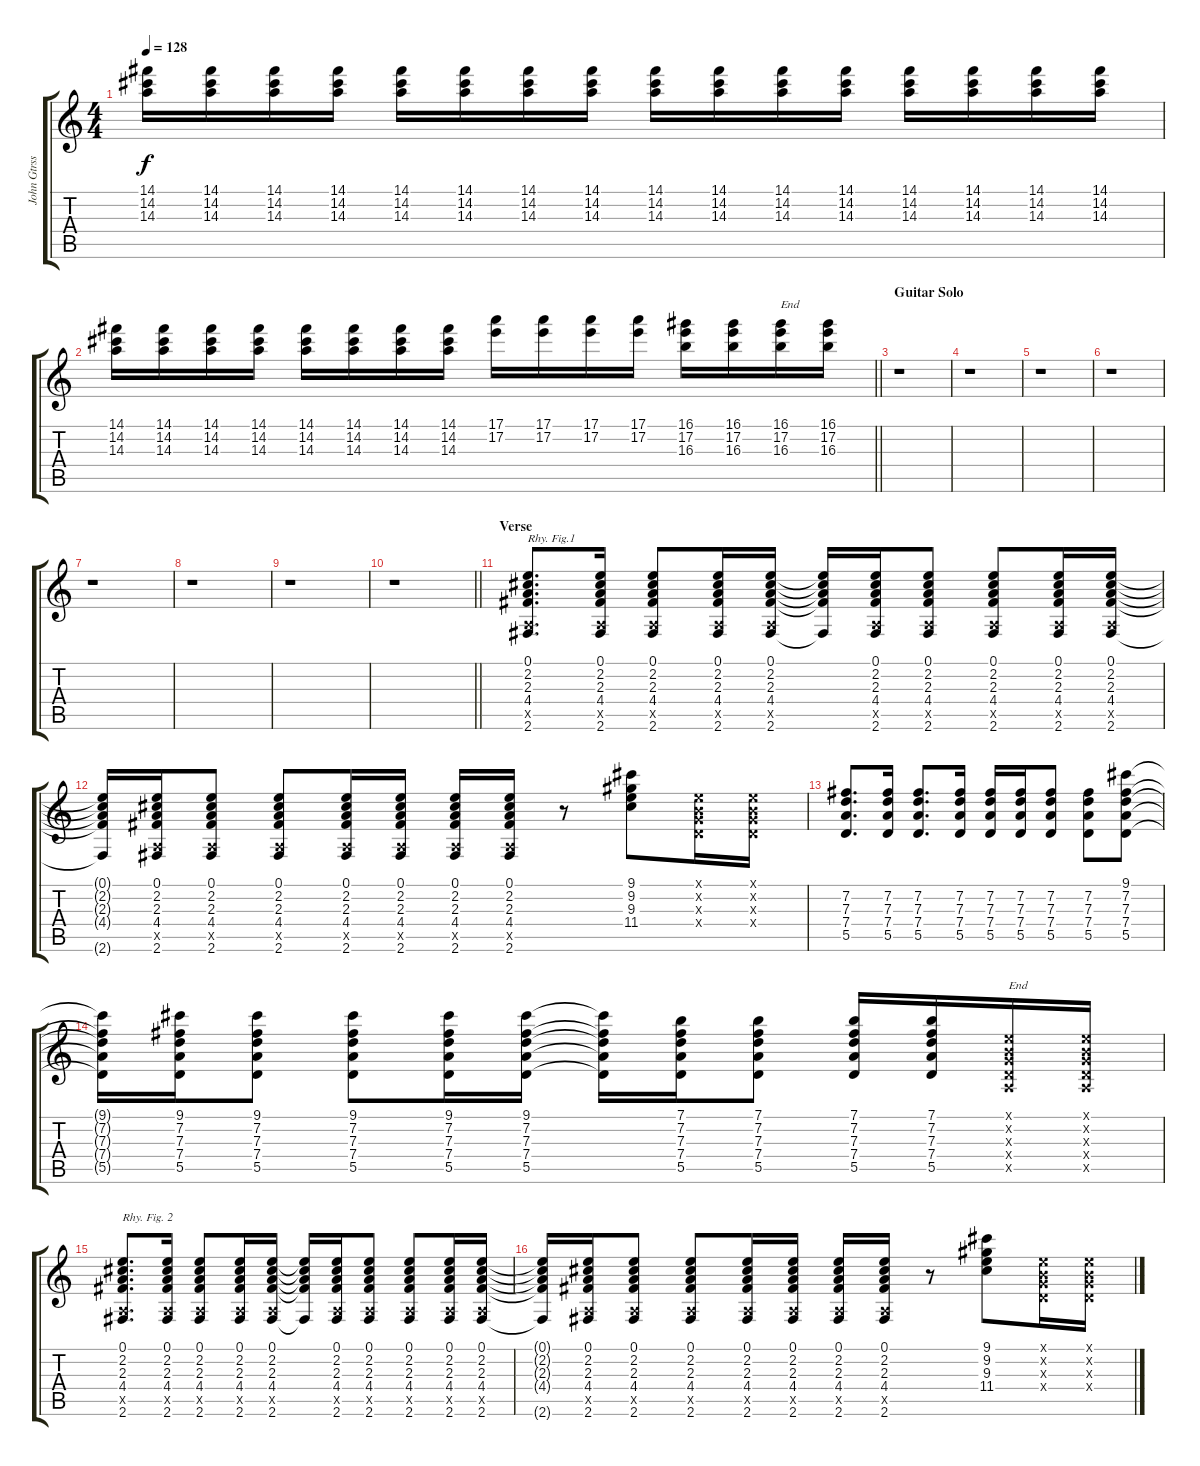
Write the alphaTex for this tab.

\track ("John Gtrsss.1 (clean)" "John Gtrss") {instrument electricguitarclean}
\staff {score tabs}
\tuning (E4 B3 G3 D3 A2 E2) {hide}
\ts (4 4)
\tempo 128
\clef g2
\ks c
(14.1 14.2 14.3).16{dy f} (14.1 14.2 14.3).16 (14.1 14.2 14.3).16 (14.1 14.2 14.3).16 (14.1 14.2 14.3).16 (14.1 14.2 14.3).16 (14.1 14.2 14.3).16 (14.1 14.2 14.3).16 (14.1 14.2 14.3).16 (14.1 14.2 14.3).16 (14.1 14.2 14.3).16 (14.1 14.2 14.3).16 (14.1 14.2 14.3).16 (14.1 14.2 14.3).16 (14.1 14.2 14.3).16 (14.1 14.2 14.3).16 |
\barLineRight lightlight
(14.1 14.2 14.3).16 (14.1 14.2 14.3).16 (14.1 14.2 14.3).16 (14.1 14.2 14.3).16 (14.1 14.2 14.3).16 (14.1 14.2 14.3).16 (14.1 14.2 14.3).16 (14.1 14.2 14.3).16 (17.1 17.2).16 (17.1 17.2).16 (17.1 17.2).16 (17.1 17.2).16 (16.1 17.2 16.3).16 (16.1 17.2 16.3).16 (16.1 17.2 16.3).16{txt "End"} (16.1 17.2 16.3).16 |
\section ("" "Guitar Solo")
r.1 |
r.1 |
r.1 |
r.1 |
r.1 |
r.1 |
r.1 |
\barLineRight lightlight
r.1 |
\section ("" "Verse")
(0.1 2.2 2.3 4.4 0.5{x} 2.6).8{d txt "Rhy. Fig.1"} (0.1 2.2 2.3 4.4 0.5{x} 2.6).16 (0.1 2.2 2.3 4.4 0.5{x} 2.6).8 (0.1 2.2 2.3 4.4 0.5{x} 2.6).16 (0.1 2.2 2.3 4.4 0.5{x} 2.6).16 (0.1{t} 2.2{t} 2.3{t} 4.4{t} 2.6{t}).16 (0.1 2.2 2.3 4.4 0.5{x} 2.6).16 (0.1 2.2 2.3 4.4 0.5{x} 2.6).8 (0.1 2.2 2.3 4.4 0.5{x} 2.6).8 (0.1 2.2 2.3 4.4 0.5{x} 2.6).16 (0.1 2.2 2.3 4.4 0.5{x} 2.6).16 |
(0.1{t} 2.2{t} 2.3{t} 4.4{t} 2.6{t}).16 (0.1 2.2 2.3 4.4 0.5{x} 2.6).16 (0.1 2.2 2.3 4.4 0.5{x} 2.6).8 (0.1 2.2 2.3 4.4 0.5{x} 2.6).8 (0.1 2.2 2.3 4.4 0.5{x} 2.6).16 (0.1 2.2 2.3 4.4 0.5{x} 2.6).16 (0.1 2.2 2.3 4.4 0.5{x} 2.6).16 (0.1 2.2 2.3 4.4 0.5{x} 2.6).16 r.8 (9.1 9.2 9.3 11.4).8 (0.1{x} 0.2{x} 0.3{x} 0.4{x}).16 (0.1{x} 0.2{x} 0.3{x} 0.4{x}).16 |
(7.2 7.3 7.4 5.5).8{d} (7.2 7.3 7.4 5.5).16 (7.2 7.3 7.4 5.5).8{d} (7.2 7.3 7.4 5.5).16 (7.2 7.3 7.4 5.5).16 (7.2 7.3 7.4 5.5).16 (7.2 7.3 7.4 5.5).8 (7.2 7.3 7.4 5.5).8 (9.1 7.2 7.3 7.4 5.5).8 |
(9.1{t} 7.2{t} 7.3{t} 7.4{t} 5.5{t}).16 (9.1 7.2 7.3 7.4 5.5).16 (9.1 7.2 7.3 7.4 5.5).8 (9.1 7.2 7.3 7.4 5.5).8 (9.1 7.2 7.3 7.4 5.5).16 (9.1 7.2 7.3 7.4 5.5).16 (9.1{t} 7.2{t} 7.3{t} 7.4{t} 5.5{t}).16 (7.1 7.2 7.3 7.4 5.5).16 (7.1 7.2 7.3 7.4 5.5).8 (7.1 7.2 7.3 7.4 5.5).16 (7.1 7.2 7.3 7.4 5.5).16 (0.1{x} 0.2{x} 0.3{x} 0.4{x} 0.5{x}).16{txt "End"} (0.1{x} 0.2{x} 0.3{x} 0.4{x} 0.5{x}).16 |
(0.1 2.2 2.3 4.4 0.5{x} 2.6).8{d txt "Rhy. Fig. 2"} (0.1 2.2 2.3 4.4 0.5{x} 2.6).16 (0.1 2.2 2.3 4.4 0.5{x} 2.6).8 (0.1 2.2 2.3 4.4 0.5{x} 2.6).16 (0.1 2.2 2.3 4.4 0.5{x} 2.6).16 (0.1{t} 2.2{t} 2.3{t} 4.4{t} 2.6{t}).16 (0.1 2.2 2.3 4.4 0.5{x} 2.6).16 (0.1 2.2 2.3 4.4 0.5{x} 2.6).8 (0.1 2.2 2.3 4.4 0.5{x} 2.6).8 (0.1 2.2 2.3 4.4 0.5{x} 2.6).16 (0.1 2.2 2.3 4.4 0.5{x} 2.6).16 |
(0.1{t} 2.2{t} 2.3{t} 4.4{t} 2.6{t}).16 (0.1 2.2 2.3 4.4 0.5{x} 2.6).16 (0.1 2.2 2.3 4.4 0.5{x} 2.6).8 (0.1 2.2 2.3 4.4 0.5{x} 2.6).8 (0.1 2.2 2.3 4.4 0.5{x} 2.6).16 (0.1 2.2 2.3 4.4 0.5{x} 2.6).16 (0.1 2.2 2.3 4.4 0.5{x} 2.6).16 (0.1 2.2 2.3 4.4 0.5{x} 2.6).16 r.8 (9.1 9.2 9.3 11.4).8 (0.1{x} 0.2{x} 0.3{x} 0.4{x}).16 (0.1{x} 0.2{x} 0.3{x} 0.4{x}).16
